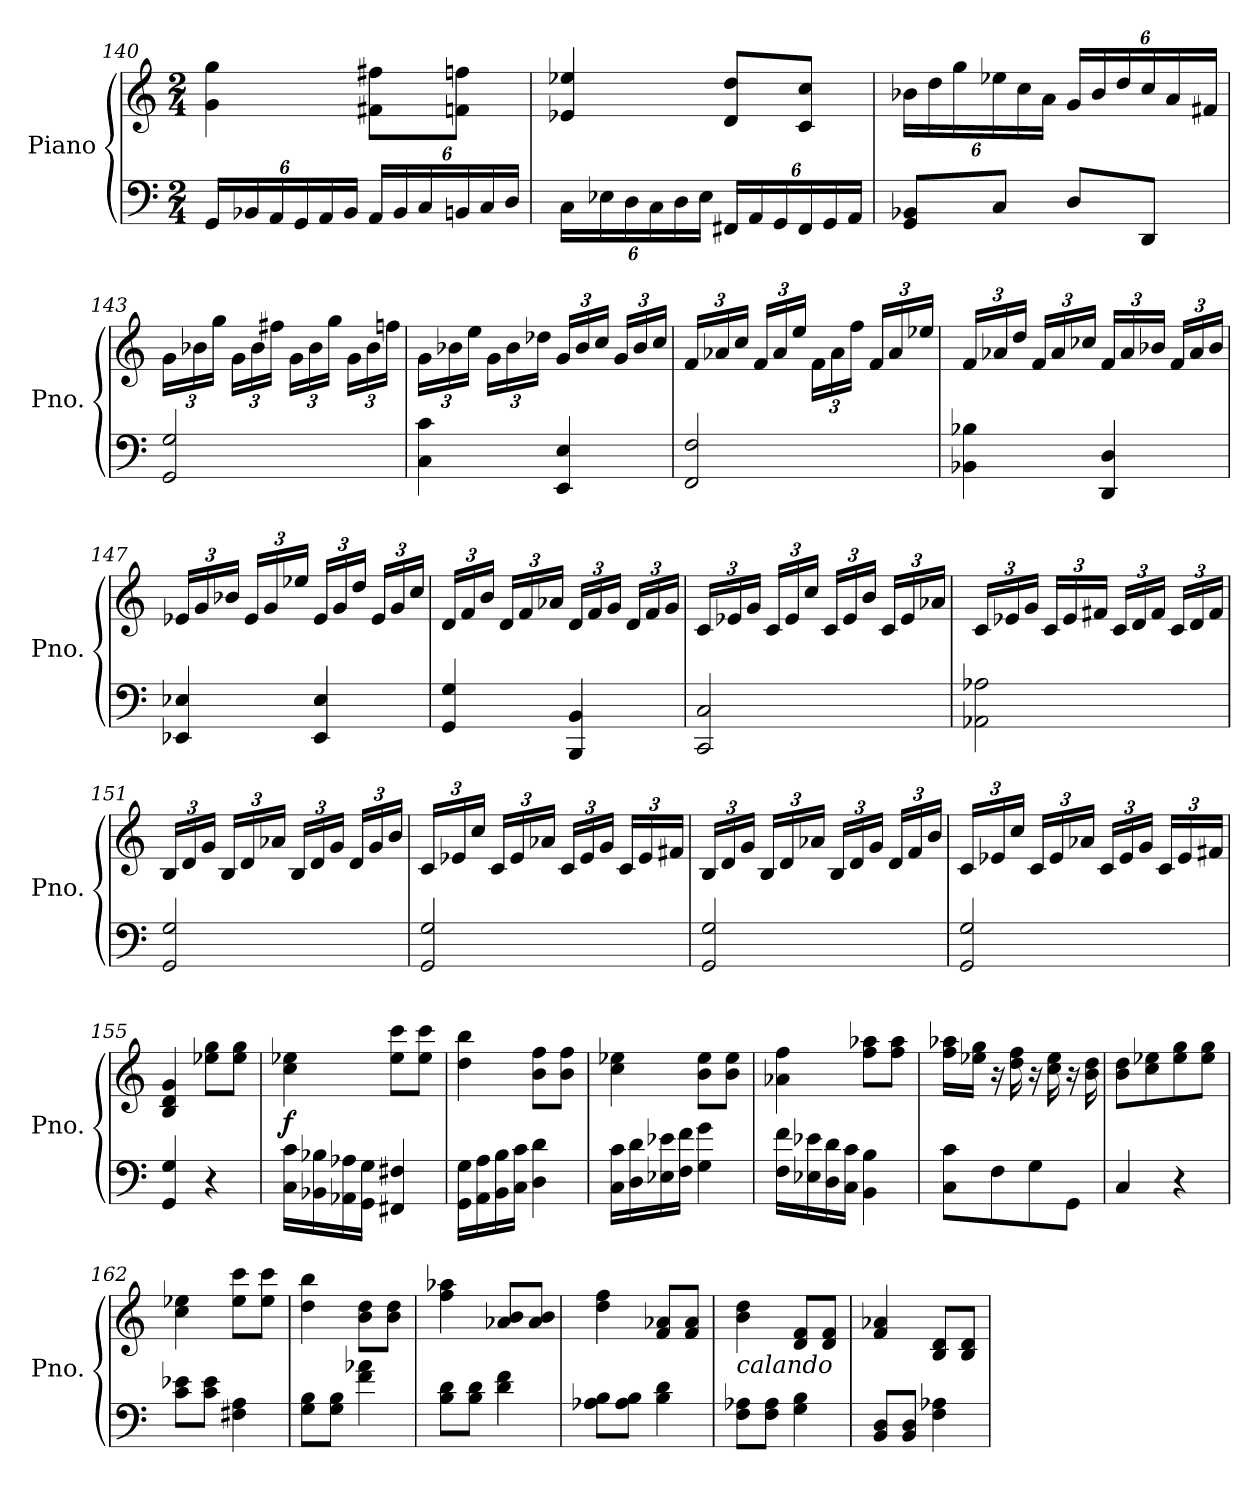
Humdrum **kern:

**kern	**kern	**dynam
*part1	*part1	*part1
*staff2	*staff1	*staff1/2
*I"Piano	*	*
*I'Pno.	*	*
*clefF4	*clefG2	*
*k[]	*k[]	*
*M2/4	*M2/4	*
*Xbrackettup	*	*
=140	=140	=140
24GG/LL	4g\ 4gg\	.
24BB-X/	.	.
24AA/	.	.
24GG/	.	.
24AA/	.	.
24BB-/JJ	.	.
24AA/LL	8f#X\ 8ff#X\L	.
24BB-/	.	.
24C/	.	.
24BBn/	8fn\ 8ffn\J	.
24C/	.	.
24D/JJ	.	.
!!LO:LB:g=z
=141	=141	=141
24C\LL	4e-X/ 4ee-X/	.
24E-X\	.	.
24D\	.	.
24C\	.	.
24D\	.	.
24E-\JJ	.	.
24FF#X/LL	8d/ 8dd/L	.
24AA/	.	.
24GG/	.	.
24FF#/	8c/ 8cc/J	.
24GG/	.	.
24AA/JJ	.	.
!!LO:LB:g=z
=142	=142	=142
*	*Xbrackettup	*
8GG/ 8BB-X/L	24b-X\LL	.
.	24dd\	.
.	24gg\	.
8C/J	24ee-X\	.
.	24cc\	.
.	24a\JJ	.
8D/L	24g/LL	.
.	24b-/	.
.	24dd/	.
8DD/J	24cc/	.
.	24a/	.
.	24f#X/JJ	.
=143	=143	=143
2GG/ 2G/	24g\LL	.
.	24b-X\	.
.	24gg\JJ	.
.	24g\LL	.
.	24b-\	.
.	24ff#X\JJ	.
.	24g\LL	.
.	24b-\	.
.	24gg\JJ	.
.	24g\LL	.
.	24b-\	.
.	24ffn\JJ	.
=144	=144	=144
4C\ 4c\	24g\LL	.
.	24b-X\	.
.	24ee\JJ	.
.	24g\LL	.
.	24b-\	.
.	24dd-X\JJ	.
4EE/ 4E/	24g/LL	.
.	24b-/	.
.	24cc/JJ	.
.	24g/LL	.
.	24b-/	.
.	24cc/JJ	.
!!LO:LB:g=z
=145	=145	=145
2FF/ 2F/	24f/LL	.
.	24a-X/	.
.	24cc/JJ	.
.	24f/LL	.
.	24a-/	.
.	24ee/JJ	.
.	24f\LL	.
.	24a-\	.
.	24ff\JJ	.
.	24f/LL	.
.	24a-/	.
.	24ee-X/JJ	.
=146	=146	=146
4BB-X\ 4B-X\	24f/LL	.
.	24a-X/	.
.	24dd/JJ	.
.	24f/LL	.
.	24a-/	.
.	24cc-X/JJ	.
4DD/ 4D/	24f/LL	.
.	24a-/	.
.	24b-X/JJ	.
.	24f/LL	.
.	24a-/	.
.	24b-/JJ	.
=147	=147	=147
4EE-X/ 4E-X/	24e-X/LL	.
.	24g/	.
.	24b-X/JJ	.
.	24e-/LL	.
.	24g/	.
.	24ee-X/JJ	.
4EE-/ 4E-/	24e-/LL	.
.	24g/	.
.	24dd/JJ	.
.	24e-/LL	.
.	24g/	.
.	24cc/JJ	.
!!LO:PB:g=z
=148	=148	=148
4GG/ 4G/	24d/LL	.
.	24f/	.
.	24b/JJ	.
.	24d/LL	.
.	24f/	.
.	24a-X/JJ	.
4BBB/ 4BB/	24d/LL	.
.	24f/	.
.	24g/JJ	.
.	24d/LL	.
.	24f/	.
.	24g/JJ	.
=149	=149	=149
2CC/ 2C/	24c/LL	.
.	24e-X/	.
.	24g/JJ	.
.	24c/LL	.
.	24e-/	.
.	24cc/JJ	.
.	24c/LL	.
.	24e-/	.
.	24b/JJ	.
.	24c/LL	.
.	24e-/	.
.	24a-X/JJ	.
!!LO:LB:g=z
=150	=150	=150
2AA-X\ 2A-X\	24c/LL	.
.	24e-X/	.
.	24g/JJ	.
.	24c/LL	.
.	24e-/	.
.	24f#X/JJ	.
.	24c/LL	.
.	24d/	.
.	24f#/JJ	.
.	24c/LL	.
.	24d/	.
.	24f#/JJ	.
=151	=151	=151
2GG/ 2G/	24B/LL	.
.	24d/	.
.	24g/JJ	.
.	24B/LL	.
.	24d/	.
.	24a-X/JJ	.
.	24B/LL	.
.	24d/	.
.	24g/JJ	.
.	24d/LL	.
.	24g/	.
.	24b/JJ	.
=152	=152	=152
2GG/ 2G/	24c/LL	.
.	24e-X/	.
.	24cc/JJ	.
.	24c/LL	.
.	24e-/	.
.	24a-X/JJ	.
.	24c/LL	.
.	24e-/	.
.	24g/JJ	.
.	24c/LL	.
.	24e-/	.
.	24f#X/JJ	.
!!LO:LB:g=z
=153	=153	=153
2GG/ 2G/	24B/LL	.
.	24d/	.
.	24g/JJ	.
.	24B/LL	.
.	24d/	.
.	24a-X/JJ	.
.	24B/LL	.
.	24d/	.
.	24g/JJ	.
.	24d/LL	.
.	24f/	.
.	24b/JJ	.
!!LO:LB:g=z
=154	=154	=154
2GG/ 2G/	24c/LL	.
.	24e-X/	.
.	24cc/JJ	.
.	24c/LL	.
.	24e-/	.
.	24a-X/JJ	.
.	24c/LL	.
.	24e-/	.
.	24g/JJ	.
.	24c/LL	.
.	24e-/	.
.	24f#X/JJ	.
=155	=155	=155
4GG/ 4G/	4B/ 4d/ 4g/	.
4r	8ee-X\ 8gg\L	.
.	8ee-\ 8gg\J	.
=156	=156	=156
!	!	!LO:DY:b
16C\ 16c\LL	4cc\ 4ee-X\	f
16BB-X\ 16B-X\	.	.
16AA-X\ 16A-X\	.	.
16GG\ 16G\JJ	.	.
4FF#X/ 4F#X/	8ee-\ 8ccc\L	.
.	8ee-\ 8ccc\J	.
=157	=157	=157
16GG\ 16G\LL	4dd\ 4bb\	.
16AA\ 16A\	.	.
16BB\ 16B\	.	.
16C\ 16c\JJ	.	.
4D\ 4d\	8b\ 8ff\L	.
.	8b\ 8ff\J	.
=158	=158	=158
16C\ 16c\LL	4cc\ 4ee-X\	.
16D\ 16d\	.	.
16E-X\ 16e-X\	.	.
16F\ 16f\JJ	.	.
4G\ 4g\	8b\ 8ee-\L	.
.	8b\ 8ee-\J	.
!!LO:LB:g=z
=159	=159	=159
16F\ 16f\LL	4a-X\ 4ff\	.
16E-X\ 16e-X\	.	.
16D\ 16d\	.	.
16C\ 16c\JJ	.	.
4BB\ 4B\	8ff\ 8aa-X\L	.
.	8ff\ 8aa-\J	.
!!LO:LB:g=z
=160	=160	=160
8C\ 8c\L	16ff\ 16aa-X\LL	.
.	16ee-X\ 16gg\JJ	.
8F\	16r	.
.	16dd\ 16ff\	.
8G\	16r	.
.	16cc\ 16ee-\	.
8GG\J	16r	.
.	16b\ 16dd\	.
=161	=161	=161
4C/	8b\ 8dd\L	.
.	8cc\ 8ee-X\	.
4r	8ee-\ 8gg\	.
.	8ee-\ 8gg\J	.
=162	=162	=162
8c\ 8e-X\L	4cc\ 4ee-X\	.
8c\ 8e-\J	.	.
4F#X\ 4A\	8ee-\ 8ccc\L	.
.	8ee-\ 8ccc\J	.
=163	=163	=163
8G\ 8B\L	4dd\ 4bb\	.
8G\ 8B\J	.	.
4f\ 4a-X\	8b\ 8dd\L	.
.	8b\ 8dd\J	.
=164	=164	=164
8B\ 8d\L	4ff\ 4aa-X\	.
8B\ 8d\J	.	.
4d\ 4f\	8a-X/ 8b/L	.
.	8a-/ 8b/J	.
=165	=165	=165
8A-X\ 8B\L	4dd\ 4ff\	.
8A-\ 8B\J	.	.
4B\ 4d\	8f/ 8a-X/L	.
.	8f/ 8a-/J	.
=166	=166	=166
!	!LO:TX:b:i:t=calando	!
8F\ 8A-X\L	4b\ 4dd\	.
8F\ 8A-\J	.	.
4G\ 4B\	8d/ 8f/L	.
.	8d/ 8f/J	.
!!LO:PB:g=z
=167	=167	=167
8BB/ 8D/L	4f/ 4a-X/	.
8BB/ 8D/J	.	.
4F\ 4A-X\	8B/ 8d/L	.
.	8B/ 8d/J	.
=	=	=
*-	*-	*-
